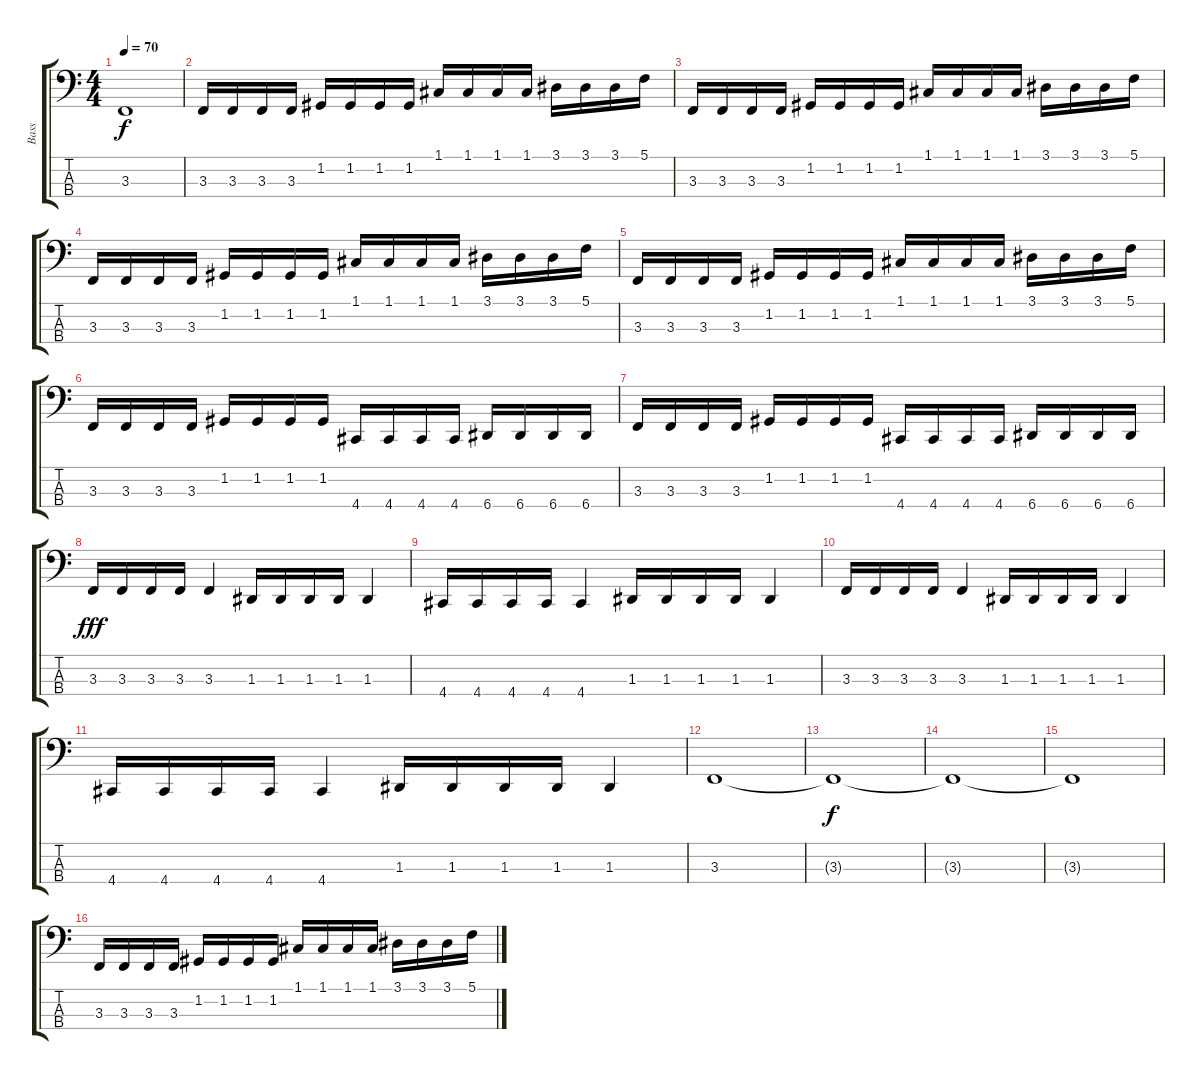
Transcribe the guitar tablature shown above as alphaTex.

\track ("Bass" "Bass") {instrument electricbassfinger}
\staff {score tabs}
\tuning (C2 G1 D1 A0) {hide}
\ts (4 4)
\tempo 70
\clef f4
\ks c
3.3{t}.1{dy f} |
3.3.16 3.3.16 3.3.16 3.3.16 1.2.16 1.2.16 1.2.16 1.2.16 1.1.16 1.1.16 1.1.16 1.1.16 3.1.16 3.1.16 3.1.16 5.1.16 |
3.3.16 3.3.16 3.3.16 3.3.16 1.2.16 1.2.16 1.2.16 1.2.16 1.1.16 1.1.16 1.1.16 1.1.16 3.1.16 3.1.16 3.1.16 5.1.16 |
3.3.16 3.3.16 3.3.16 3.3.16 1.2.16 1.2.16 1.2.16 1.2.16 1.1.16 1.1.16 1.1.16 1.1.16 3.1.16 3.1.16 3.1.16 5.1.16 |
3.3.16 3.3.16 3.3.16 3.3.16 1.2.16 1.2.16 1.2.16 1.2.16 1.1.16 1.1.16 1.1.16 1.1.16 3.1.16 3.1.16 3.1.16 5.1.16 |
3.3.16 3.3.16 3.3.16 3.3.16 1.2.16 1.2.16 1.2.16 1.2.16 4.4.16 4.4.16 4.4.16 4.4.16 6.4.16 6.4.16 6.4.16 6.4.16 |
3.3.16 3.3.16 3.3.16 3.3.16 1.2.16 1.2.16 1.2.16 1.2.16 4.4.16 4.4.16 4.4.16 4.4.16 6.4.16 6.4.16 6.4.16 6.4.16 |
3.3.16{dy fff} 3.3.16 3.3.16 3.3.16 3.3.4 1.3.16 1.3.16 1.3.16 1.3.16 1.3.4 |
4.4.16 4.4.16 4.4.16 4.4.16 4.4.4 1.3.16 1.3.16 1.3.16 1.3.16 1.3.4 |
3.3.16 3.3.16 3.3.16 3.3.16 3.3.4 1.3.16 1.3.16 1.3.16 1.3.16 1.3.4 |
4.4.16 4.4.16 4.4.16 4.4.16 4.4.4 1.3.16 1.3.16 1.3.16 1.3.16 1.3.4 |
3.3.1 |
3.3{t}.1{dy f} |
3.3{t}.1 |
3.3{t}.1 |
3.3.16 3.3.16 3.3.16 3.3.16 1.2.16 1.2.16 1.2.16 1.2.16 1.1.16 1.1.16 1.1.16 1.1.16 3.1.16 3.1.16 3.1.16 5.1.16
